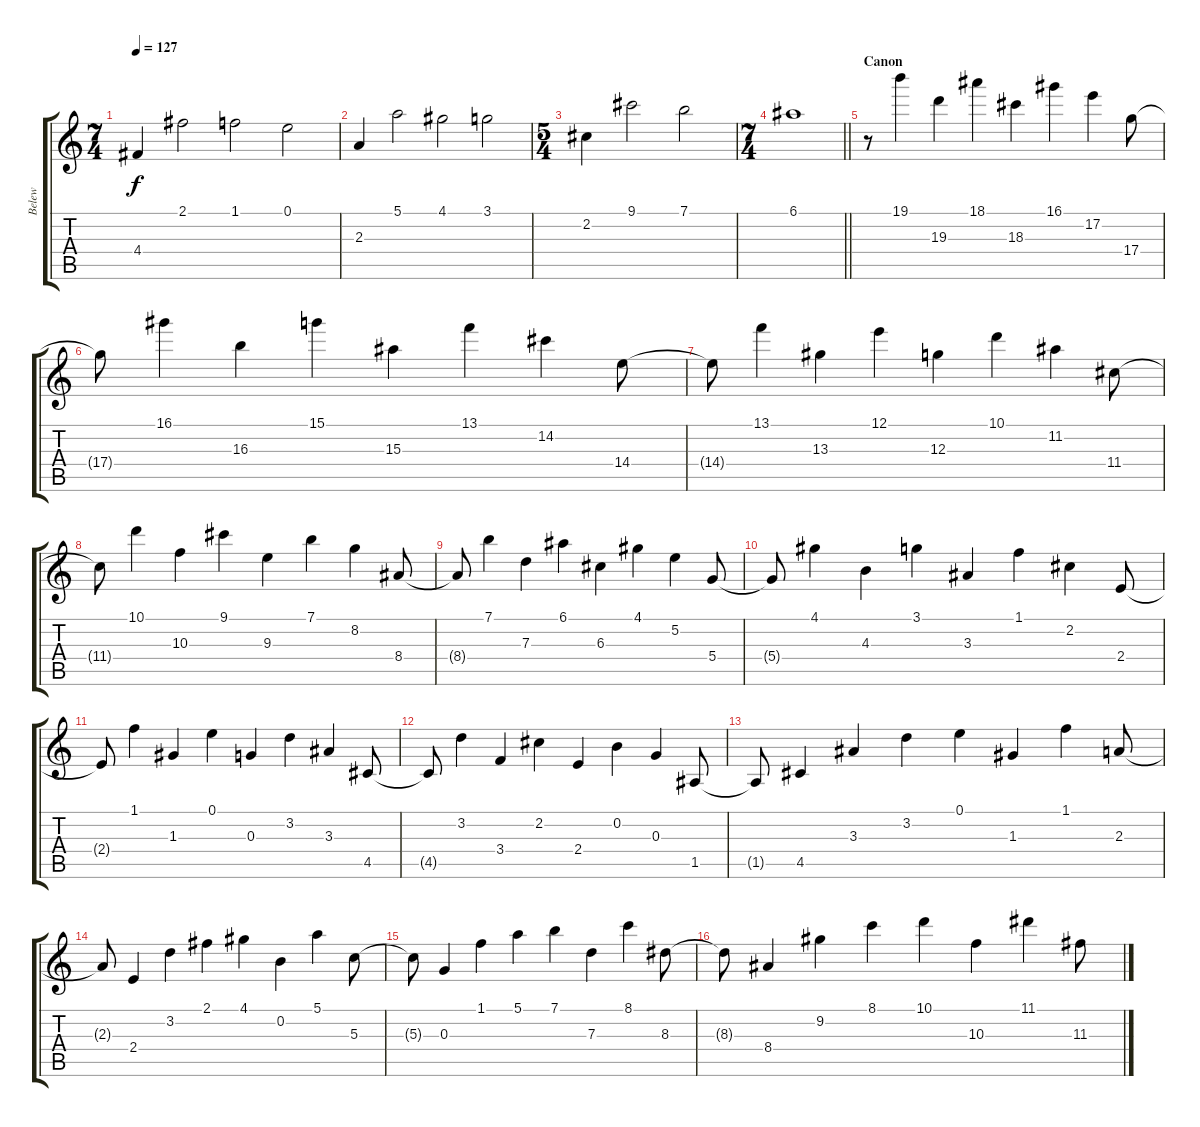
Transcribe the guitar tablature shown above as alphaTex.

\track ("Belew" "Belew") {instrument distortionguitar}
\staff {score tabs}
\tuning (E4 B3 G3 D3 A2 E2) {hide}
\ts (7 4)
\tempo 127
\clef g2
\ks c
4.4.4{dy f} 2.1.2 1.1.2 0.1.2 |
2.3.4 5.1.2 4.1.2 3.1.2 |
\ts (5 4)
2.2.4 9.1.2 7.1.2 |
\ts (7 4)
\barLineRight lightlight
6.1.1 |
\section ("" "Canon")
r.8 19.1.4 19.3.4 18.1.4 18.3.4 16.1.4 17.2.4 17.4.8 |
17.4{t}.8 16.1.4 16.3.4 15.1.4 15.3.4 13.1.4 14.2.4 14.4.8 |
14.4{t}.8 13.1.4 13.3.4 12.1.4 12.3.4 10.1.4 11.2.4 11.4.8 |
11.4{t}.8 10.1.4 10.3.4 9.1.4 9.3.4 7.1.4 8.2.4 8.4.8 |
8.4{t}.8 7.1.4 7.3.4 6.1.4 6.3.4 4.1.4 5.2.4 5.4.8 |
5.4{t}.8 4.1.4 4.3.4 3.1.4 3.3.4 1.1.4 2.2.4 2.4.8 |
2.4{t}.8 1.1.4 1.3.4 0.1.4 0.3.4 3.2.4 3.3.4 4.5.8 |
4.5{t}.8 3.2.4 3.4.4 2.2.4 2.4.4 0.2.4 0.3.4 1.5.8 |
1.5{t}.8 4.5.4 3.3.4 3.2.4 0.1.4 1.3.4 1.1.4 2.3.8 |
2.3{t}.8 2.4.4 3.2.4 2.1.4 4.1.4 0.2.4 5.1.4 5.3.8 |
5.3{t}.8 0.3.4 1.1.4 5.1.4 7.1.4 7.3.4 8.1.4 8.3.8 |
8.3{t}.8 8.4.4 9.2.4 8.1.4 10.1.4 10.3.4 11.1.4 11.3.8
